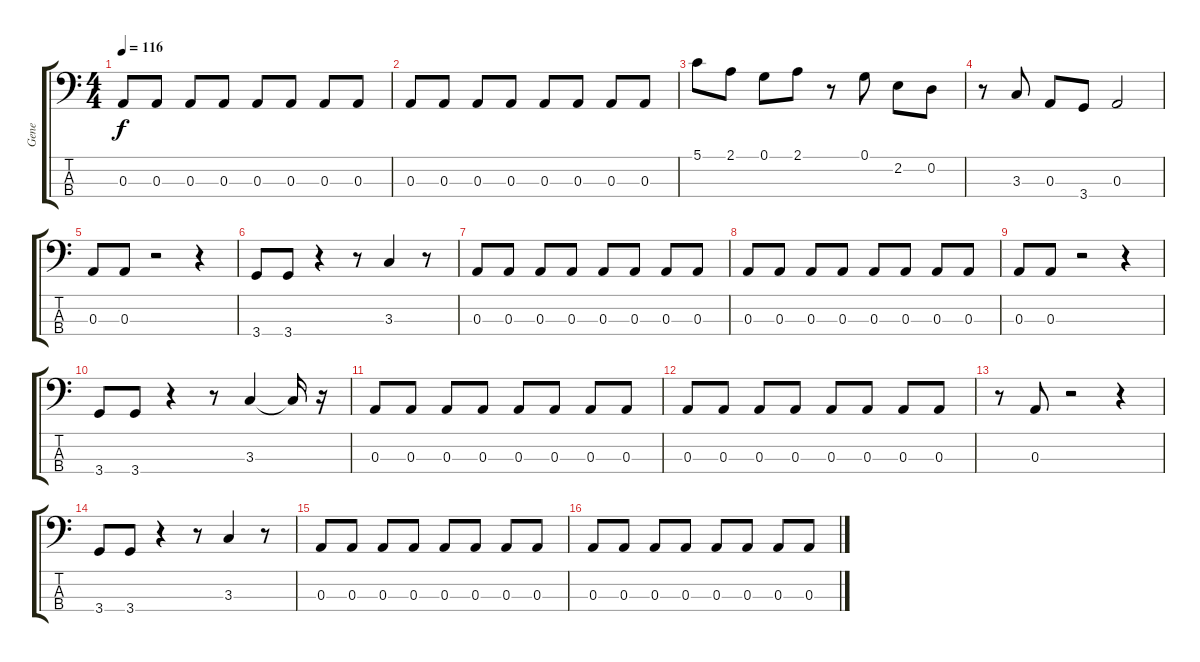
\track ("Gene" "Gene") {instrument electricbasspick}
\staff {score tabs}
\tuning (G2 D2 A1 E1) {hide}
\ts (4 4)
\tempo 116
\clef f4
\ks c
0.3.8{dy f} 0.3.8 0.3.8 0.3.8 0.3.8 0.3.8 0.3.8 0.3.8 |
0.3.8 0.3.8 0.3.8 0.3.8 0.3.8 0.3.8 0.3.8 0.3.8 |
5.1.8 2.1.8 0.1.8 2.1.8 r.8 0.1.8 2.2.8 0.2.8 |
r.8 3.3.8 0.3.8 3.4.8 0.3.2 |
0.3.8 0.3.8 r.2 r.4 |
3.4.8 3.4.8 r.4 r.8 3.3.4 r.8 |
0.3.8 0.3.8 0.3.8 0.3.8 0.3.8 0.3.8 0.3.8 0.3.8 |
0.3.8 0.3.8 0.3.8 0.3.8 0.3.8 0.3.8 0.3.8 0.3.8 |
0.3.8 0.3.8 r.2 r.4 |
3.4.8 3.4.8 r.4 r.8 3.3.4 3.3{t}.16 r.16 |
0.3.8 0.3.8 0.3.8 0.3.8 0.3.8 0.3.8 0.3.8 0.3.8 |
0.3.8 0.3.8 0.3.8 0.3.8 0.3.8 0.3.8 0.3.8 0.3.8 |
r.8 0.3.8 r.2 r.4 |
3.4.8 3.4.8 r.4 r.8 3.3.4 r.8 |
0.3.8 0.3.8 0.3.8 0.3.8 0.3.8 0.3.8 0.3.8 0.3.8 |
0.3.8 0.3.8 0.3.8 0.3.8 0.3.8 0.3.8 0.3.8 0.3.8
